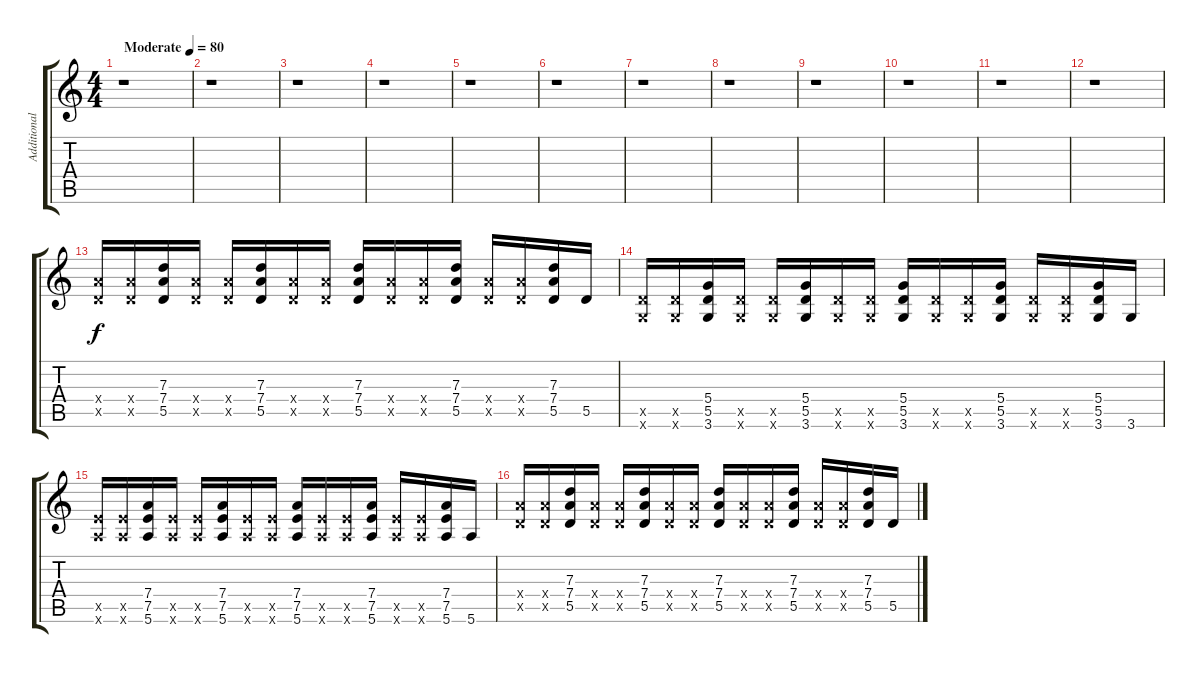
\track ("Additional dist" "Additional") {instrument distortionguitar}
\staff {score tabs}
\tuning (E4 B3 G3 D3 A2 E2) {hide}
\ts (4 4)
\tempo (80 "Moderate")
\clef g2
\ks c
r.1{dy f instrument distortionguitar} |
r.1 |
r.1 |
r.1 |
r.1 |
r.1 |
r.1 |
r.1 |
r.1 |
r.1 |
r.1 |
r.1 |
(7.4{x} 5.5{x}).16 (7.4{x} 5.5{x}).16 (7.3 7.4 5.5).16 (7.4{x} 5.5{x}).16 (7.4{x} 5.5{x}).16 (7.3 7.4 5.5).16 (7.4{x} 5.5{x}).16 (7.4{x} 5.5{x}).16 (7.3 7.4 5.5).16 (7.4{x} 5.5{x}).16 (7.4{x} 5.5{x}).16 (7.3 7.4 5.5).16 (7.4{x} 5.5{x}).16 (7.4{x} 5.5{x}).16 (7.3 7.4 5.5).16 5.5.16 |
(5.5{x} 3.6{x}).16 (5.5{x} 3.6{x}).16 (5.4 5.5 3.6).16 (5.5{x} 3.6{x}).16 (5.5{x} 3.6{x}).16 (5.4 5.5 3.6).16 (5.5{x} 3.6{x}).16 (5.5{x} 3.6{x}).16 (5.4 5.5 3.6).16 (5.5{x} 3.6{x}).16 (5.5{x} 3.6{x}).16 (5.4 5.5 3.6).16 (5.5{x} 3.6{x}).16 (5.5{x} 3.6{x}).16 (5.4 5.5 3.6).16 3.6.16 |
(7.5{x} 5.6{x}).16 (7.5{x} 5.6{x}).16 (7.4 7.5 5.6).16 (7.5{x} 5.6{x}).16 (7.5{x} 5.6{x}).16 (7.4 7.5 5.6).16 (7.5{x} 5.6{x}).16 (7.5{x} 5.6{x}).16 (7.4 7.5 5.6).16 (7.5{x} 5.6{x}).16 (7.5{x} 5.6{x}).16 (7.4 7.5 5.6).16 (7.5{x} 5.6{x}).16 (7.5{x} 5.6{x}).16 (7.4 7.5 5.6).16 5.6.16 |
(7.4{x} 5.5{x}).16 (7.4{x} 5.5{x}).16 (7.3 7.4 5.5).16 (7.4{x} 5.5{x}).16 (7.4{x} 5.5{x}).16 (7.3 7.4 5.5).16 (7.4{x} 5.5{x}).16 (7.4{x} 5.5{x}).16 (7.3 7.4 5.5).16 (7.4{x} 5.5{x}).16 (7.4{x} 5.5{x}).16 (7.3 7.4 5.5).16 (7.4{x} 5.5{x}).16 (7.4{x} 5.5{x}).16 (7.3 7.4 5.5).16 5.5.16
